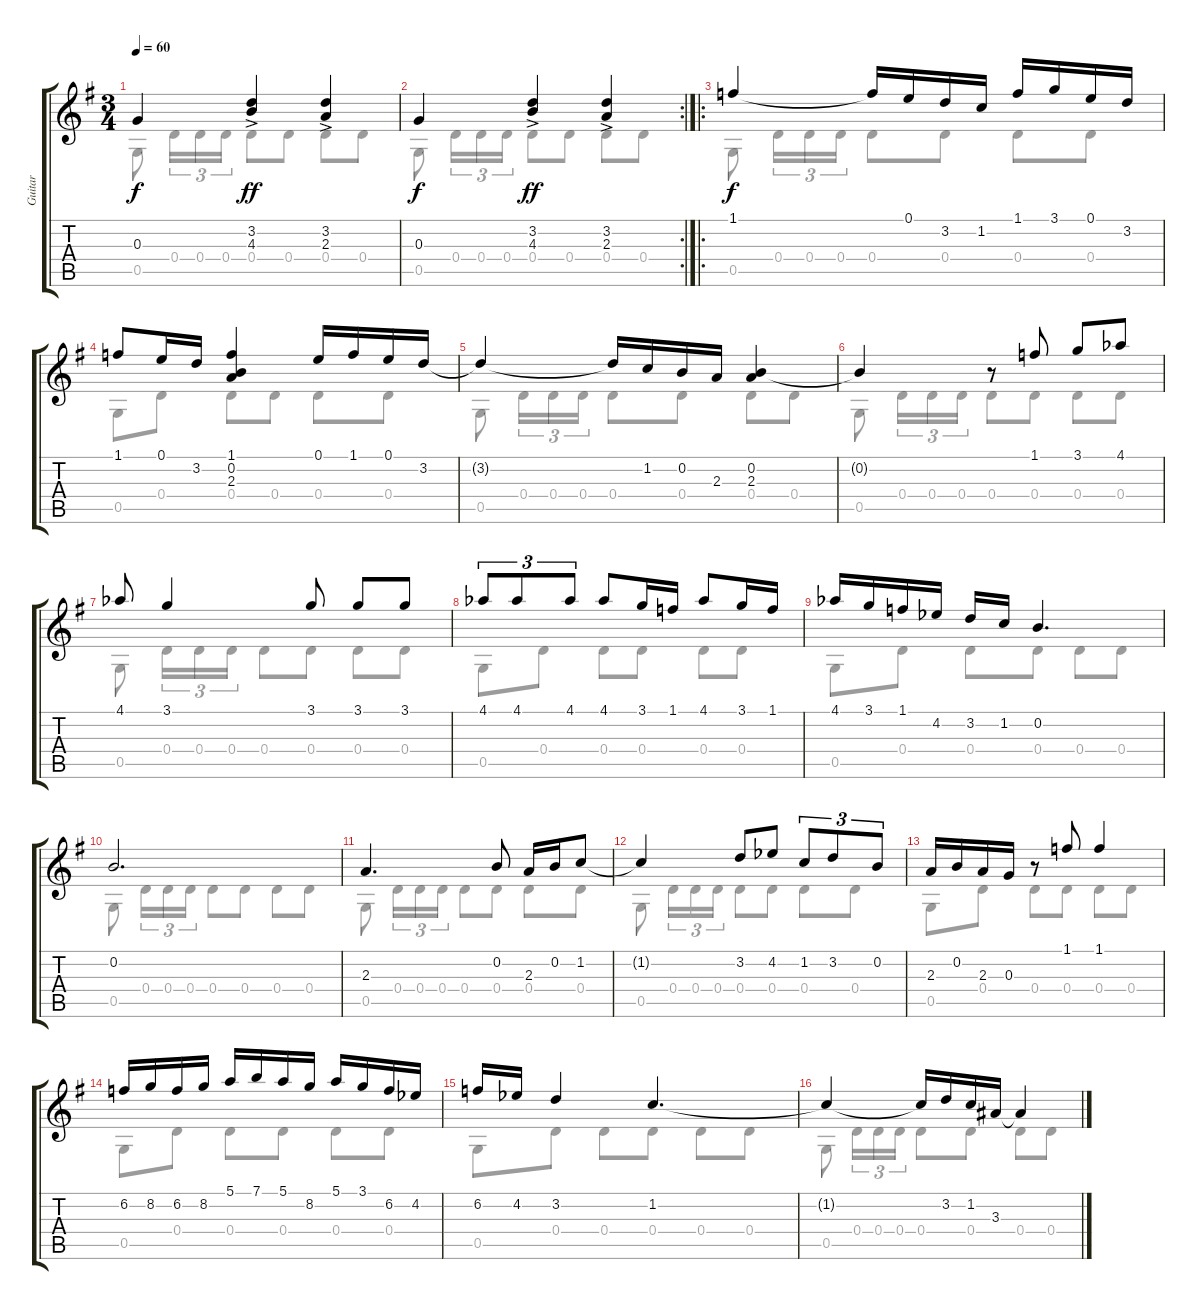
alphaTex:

\track ("Guitar" "Guitar") {instrument acousticguitarnylon}
\staff {score tabs}
\tuning (E4 B3 G3 D3 G2 E2) {hide}
\voice
\ts (3 4)
\tempo 60
\clef g2
\ks g
0.3.4{dy f} (3.2{ac} 4.3{ac}).4{dy ff} (3.2{ac} 2.3{ac}).4 |
\rc 2
0.3.4{dy f} (3.2{ac} 4.3{ac}).4{dy ff} (3.2{ac} 2.3{ac}).4 |
\ro
1.1.4{dy f} 1.1{t}.16 0.1.16 3.2.16 1.2.16 1.1.16 3.1.16 0.1.16 3.2.16 |
1.1.8 0.1.16 3.2.16 (1.1 0.2 2.3).4 0.1.16 1.1.16 0.1.16 3.2.16 |
3.2{t}.4 3.2{t}.16 1.2.16 0.2.16 2.3.16 (0.2 2.3).4 |
0.2{t}.4 r.8 1.1.8 3.1.8 4.1{acc b}.8 |
4.1{acc b}.8 3.1.4 3.1.8 3.1.8 3.1.8 |
4.1{acc b}.8{tu (3 2)} 4.1{acc b}.8{tu (3 2)} 4.1{acc b}.8{tu (3 2)} 4.1{acc b}.8 3.1.16 1.1.16 4.1{acc b}.8 3.1.16 1.1.16 |
4.1{acc b}.16 3.1.16 1.1.16 4.2{acc b}.16 3.2.16 1.2.16 0.2.4{d} |
0.2.2{d} |
2.3.4{d} 0.2.8 2.3.16 0.2.16 1.2.8 |
1.2{t}.4 3.2.8 4.2{acc b}.8 1.2.8{tu (3 2)} 3.2.8{tu (3 2)} 0.2.8{tu (3 2)} |
2.3.16 0.2.16 2.3.16 0.3.16 r.8 1.1.8 1.1.4 |
6.2.16 8.2.16 6.2.16 8.2.16 5.1.16 7.1.16 5.1.16 8.2.16 5.1.16 3.1.16 6.2.16 4.2{acc b}.16 |
6.2.16 4.2{acc b}.16 3.2.4 1.2.4{d} |
1.2{t}.4 1.2{t}.16 3.2.16 1.2.16 3.3.16 3.3{t}.4
\voice
\clef g2
\ottava regular
\simile none
\ks g
0.5.8{dy f} 0.4.16{tu (3 2)} 0.4.16{tu (3 2)} 0.4.16{tu (3 2)} 0.4.8 0.4.8 0.4.8 0.4.8 |
0.5.8 0.4.16{tu (3 2)} 0.4.16{tu (3 2)} 0.4.16{tu (3 2)} 0.4.8 0.4.8 0.4.8 0.4.8 |
0.5.8 0.4.16{tu (3 2)} 0.4.16{tu (3 2)} 0.4.16{tu (3 2)} 0.4.8 0.4.8 0.4.8 0.4.8 |
0.5.8 0.4.8 0.4.8 0.4.8 0.4.8 0.4.8 |
0.5.8 0.4.16{tu (3 2)} 0.4.16{tu (3 2)} 0.4.16{tu (3 2)} 0.4.8 0.4.8 0.4.8 0.4.8 |
0.5.8 0.4.16{tu (3 2)} 0.4.16{tu (3 2)} 0.4.16{tu (3 2)} 0.4.8 0.4.8 0.4.8 0.4.8 |
0.5.8 0.4.16{tu (3 2)} 0.4.16{tu (3 2)} 0.4.16{tu (3 2)} 0.4.8 0.4.8 0.4.8 0.4.8 |
0.5.8 0.4.8 0.4.8 0.4.8 0.4.8 0.4.8 |
0.5.8 0.4.8 0.4.8 0.4.8 0.4.8 0.4.8 |
0.5.8 0.4.16{tu (3 2)} 0.4.16{tu (3 2)} 0.4.16{tu (3 2)} 0.4.8 0.4.8 0.4.8 0.4.8 |
0.5.8 0.4.16{tu (3 2)} 0.4.16{tu (3 2)} 0.4.16{tu (3 2)} 0.4.8 0.4.8 0.4.8 0.4.8 |
0.5.8 0.4.16{tu (3 2)} 0.4.16{tu (3 2)} 0.4.16{tu (3 2)} 0.4.8 0.4.8 0.4.8 0.4.8 |
0.5.8 0.4.8 0.4.8 0.4.8 0.4.8 0.4.8 |
0.5.8 0.4.8 0.4.8 0.4.8 0.4.8 0.4.8 |
0.5.8 0.4.8 0.4.8 0.4.8 0.4.8 0.4.8 |
0.5.8 0.4.16{tu (3 2)} 0.4.16{tu (3 2)} 0.4.16{tu (3 2)} 0.4.8 0.4.8 0.4.8 0.4.8
